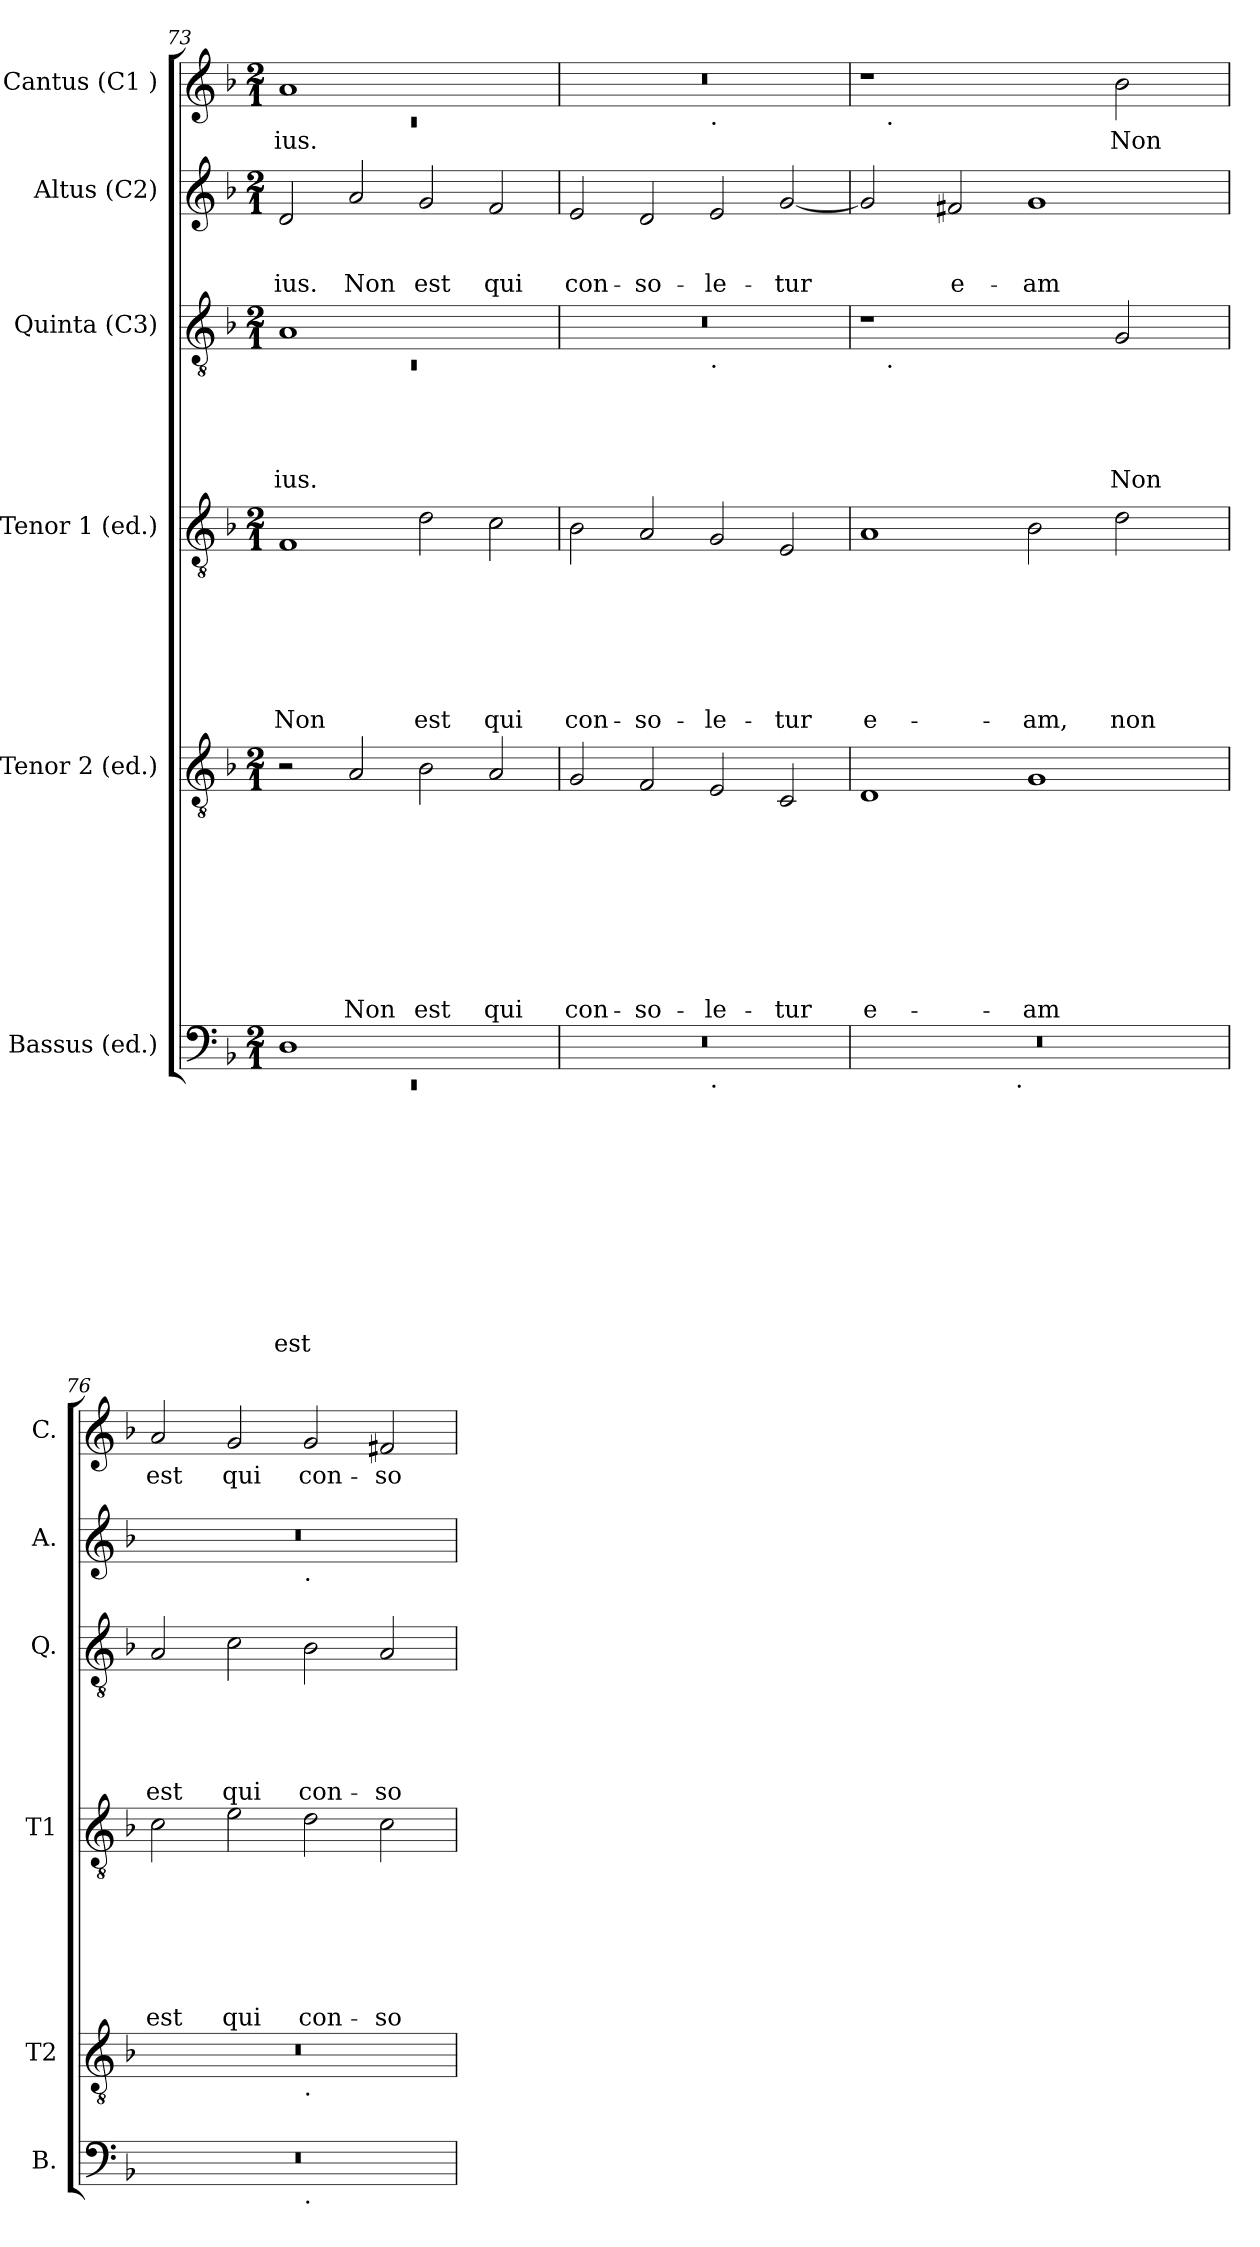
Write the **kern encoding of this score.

**kern	**text	**text	**text	**text	**text	**text	**text	**text	**text	**text	**text	**kern	**text	**text	**text	**text	**text	**text	**text	**text	**text	**kern	**text	**text	**text	**text	**text	**text	**text	**kern	**text	**text	**text	**text	**text	**kern	**text	**text	**text	**kern	**text
*part6	*part6	*part6	*part6	*part6	*part6	*part6	*part6	*part6	*part6	*part6	*part6	*part5	*part5	*part5	*part5	*part5	*part5	*part5	*part5	*part5	*part5	*part4	*part4	*part4	*part4	*part4	*part4	*part4	*part4	*part3	*part3	*part3	*part3	*part3	*part3	*part2	*part2	*part2	*part2	*part1	*part1
*staff6	*staff6	*staff6	*staff6	*staff6	*staff6	*staff6	*staff6	*staff6	*staff6	*staff6	*staff6	*staff5	*staff5	*staff5	*staff5	*staff5	*staff5	*staff5	*staff5	*staff5	*staff5	*staff4	*staff4	*staff4	*staff4	*staff4	*staff4	*staff4	*staff4	*staff3	*staff3	*staff3	*staff3	*staff3	*staff3	*staff2	*staff2	*staff2	*staff2	*staff1	*staff1
*I"Bassus (ed.)	*	*	*	*	*	*	*	*	*	*	*	*I"Tenor 2 (ed.)	*	*	*	*	*	*	*	*	*	*I"Tenor 1 (ed.)	*	*	*	*	*	*	*	*I"Quinta (C3)	*	*	*	*	*	*I"Altus (C2)	*	*	*	*I"Cantus (C1 )	*
*I'B.	*	*	*	*	*	*	*	*	*	*	*	*I'T2	*	*	*	*	*	*	*	*	*	*I'T1	*	*	*	*	*	*	*	*I'Q.	*	*	*	*	*	*I'A.	*	*	*	*I'C.	*
*clefF4	*	*	*	*	*	*	*	*	*	*	*	*clefGv2	*	*	*	*	*	*	*	*	*	*clefGv2	*	*	*	*	*	*	*	*clefGv2	*	*	*	*	*	*clefG2	*	*	*	*clefG2	*
*k[b-]	*	*	*	*	*	*	*	*	*	*	*	*k[b-]	*	*	*	*	*	*	*	*	*	*k[b-]	*	*	*	*	*	*	*	*k[b-]	*	*	*	*	*	*k[b-]	*	*	*	*k[b-]	*
*F:	*	*	*	*	*	*	*	*	*	*	*	*F:	*	*	*	*	*	*	*	*	*	*F:	*	*	*	*	*	*	*	*F:	*	*	*	*	*	*F:	*	*	*	*F:	*
*M2/1	*	*	*	*	*	*	*	*	*	*	*	*M2/1	*	*	*	*	*	*	*	*	*	*M2/1	*	*	*	*	*	*	*	*M2/1	*	*	*	*	*	*M2/1	*	*	*	*M2/1	*
=73	=73	=73	=73	=73	=73	=73	=73	=73	=73	=73	=73	=73	=73	=73	=73	=73	=73	=73	=73	=73	=73	=73	=73	=73	=73	=73	=73	=73	=73	=73	=73	=73	=73	=73	=73	=73	=73	=73	=73	=73	=73
*^	*	*	*	*	*	*	*	*	*	*	*	*	*	*	*	*	*	*	*	*	*	*	*	*	*	*	*	*	*	*^	*	*	*	*	*	*	*	*	*	*^	*
!	!LO:N:vis=1	!	!	!	!	!	!	!	!	!	!	!LO:LY:b	!	!	!	!	!	!	!	!	!	!	!	!	!	!	!	!	!	!LO:LY:b	!	!LO:N:vis=1	!	!	!	!	!LO:LY:b	!	!	!	!LO:LY:b	!	!LO:N:vis=1	!LO:LY:b
1D	0rEE	.	.	.	.	.	.	.	.	.	.	est	2r	.	.	.	.	.	.	.	.	.	1F	.	.	.	.	.	.	Non	1A	0rC	.	.	.	.	-ius.	2d/	.	.	-ius.	1a	0rc	-ius.
!	!	!	!	!	!	!	!	!	!	!	!	!	!	!	!	!	!	!	!	!	!	!LO:LY:b	!	!	!	!	!	!	!	!	!	!	!	!	!	!	!	!	!	!	!LO:LY:b	!	!	!
.	.	.	.	.	.	.	.	.	.	.	.	.	2A/	.	.	.	.	.	.	.	.	Non	.	.	.	.	.	.	.	.	.	.	.	.	.	.	.	2a/	.	.	Non	.	.	.
!	!	!	!	!	!	!	!	!	!	!	!	!	!	!	!	!	!	!	!	!	!	!LO:LY:b	!	!	!	!	!	!	!	!LO:LY:b	!	!	!	!	!	!	!	!	!	!	!LO:LY:b	!	!	!
1ryy	.	.	.	.	.	.	.	.	.	.	.	.	2B-\	.	.	.	.	.	.	.	.	est	2d\	.	.	.	.	.	.	est	1ryy	.	.	.	.	.	.	2g/	.	.	est	1ryy	.	.
!	!	!	!	!	!	!	!	!	!	!	!	!	!	!	!	!	!	!	!	!	!	!LO:LY:b	!	!	!	!	!	!	!	!LO:LY:b	!	!	!	!	!	!	!	!	!	!	!LO:LY:b	!	!	!
.	.	.	.	.	.	.	.	.	.	.	.	.	2A/	.	.	.	.	.	.	.	.	qui	2c\	.	.	.	.	.	.	qui	.	.	.	.	.	.	.	2f/	.	.	qui	.	.	.
=74	=74	=74	=74	=74	=74	=74	=74	=74	=74	=74	=74	=74	=74	=74	=74	=74	=74	=74	=74	=74	=74	=74	=74	=74	=74	=74	=74	=74	=74	=74	=74	=74	=74	=74	=74	=74	=74	=74	=74	=74	=74	=74	=74	=74
!	!	!	!	!	!	!	!	!	!	!	!	!	!	!	!	!	!	!	!	!	!	!LO:LY:b	!	!	!	!	!	!	!	!LO:LY:b	!	!	!	!	!	!	!	!	!	!	!LO:LY:b	!	!	!
0r	1ryy	.	.	.	.	.	.	.	.	.	.	.	2G/	.	.	.	.	.	.	.	.	con-	2B-\	.	.	.	.	.	.	con-	0r	1ryy	.	.	.	.	.	2e/	.	.	con-	0r	1ryy	.
!	!	!	!	!	!	!	!	!	!	!	!	!	!	!	!	!	!	!	!	!	!	!LO:LY:b	!	!	!	!	!	!	!	!LO:LY:b	!	!	!	!	!	!	!	!	!	!	!LO:LY:b	!	!	!
.	.	.	.	.	.	.	.	.	.	.	.	.	2F/	.	.	.	.	.	.	.	.	-so-	2A/	.	.	.	.	.	.	-so-	.	.	.	.	.	.	.	2d/	.	.	-so-	.	.	.
!	!	!	!	!	!	!	!	!	!	!	!	!	!	!	!	!	!	!	!	!	!	!	!	!	!	!	!	!	!	!	!	!	!	!	!	!	!	!	!	!	!	!	!LO:TX:b:t=.	!
!	!	!	!	!	!	!	!	!	!	!	!	!	!	!	!	!	!	!	!	!	!	!	!	!	!	!	!	!	!	!	!	!LO:TX:b:t=.	!	!	!	!	!	!	!	!	!	!	!	!
!	!LO:TX:b:t=.	!	!	!	!	!	!	!	!	!	!	!	!	!	!	!	!	!	!	!	!	!	!	!	!	!	!	!	!	!	!	!	!	!	!	!	!	!	!	!	!	!	!	!
!	!	!	!	!	!	!	!	!	!	!	!	!	!	!	!	!	!	!	!	!	!	!LO:LY:b	!	!	!	!	!	!	!	!LO:LY:b	!	!	!	!	!	!	!	!	!	!	!LO:LY:b	!	!	!
.	1ryy	.	.	.	.	.	.	.	.	.	.	.	2E/	.	.	.	.	.	.	.	.	-le-	2G/	.	.	.	.	.	.	-le-	.	1ryy	.	.	.	.	.	2e/	.	.	-le-	.	1ryy	.
!	!	!	!	!	!	!	!	!	!	!	!	!	!	!	!	!	!	!	!	!	!	!LO:LY:b	!	!	!	!	!	!	!	!LO:LY:b	!	!	!	!	!	!	!	!	!	!	!LO:LY:b	!	!	!
.	.	.	.	.	.	.	.	.	.	.	.	.	2C/	.	.	.	.	.	.	.	.	-tur	2E/	.	.	.	.	.	.	-tur	.	.	.	.	.	.	.	[<2g/	.	.	-tur	.	.	.
=75	=75	=75	=75	=75	=75	=75	=75	=75	=75	=75	=75	=75	=75	=75	=75	=75	=75	=75	=75	=75	=75	=75	=75	=75	=75	=75	=75	=75	=75	=75	=75	=75	=75	=75	=75	=75	=75	=75	=75	=75	=75	=75	=75	=75
!	!	!	!	!	!	!	!	!	!	!	!	!	!	!	!	!	!	!	!	!	!	!LO:LY:b:rj	!	!	!	!	!	!	!	!LO:LY:b:rj	!	!	!	!	!	!	!	!	!	!	!	!	!	!
0r	2ryy	.	.	.	.	.	.	.	.	.	.	.	1D	.	.	.	.	.	.	.	.	e-	1A	.	.	.	.	.	.	e-	1r	16.ryy	.	.	.	.	.	2g/]	.	.	.	1r	16.ryy	.
!	!	!	!	!	!	!	!	!	!	!	!	!	!	!	!	!	!	!	!	!	!	!	!	!	!	!	!	!	!	!	!	!	!	!	!	!	!	!	!	!	!	!	!LO:TX:b:t=.	!
!	!	!	!	!	!	!	!	!	!	!	!	!	!	!	!	!	!	!	!	!	!	!	!	!	!	!	!	!	!	!	!	!LO:TX:b:t=.	!	!	!	!	!	!	!	!	!	!	!	!
.	.	.	.	.	.	.	.	.	.	.	.	.	.	.	.	.	.	.	.	.	.	.	.	.	.	.	.	.	.	.	.	1ryy	.	.	.	.	.	.	.	.	.	.	1ryy	.
!	!	!	!	!	!	!	!	!	!	!	!	!	!	!	!	!	!	!	!	!	!	!	!	!	!	!	!	!	!	!	!	!	!	!	!	!	!	!	!	!	!LO:LY:b	!	!	!
.	4...ryy	.	.	.	.	.	.	.	.	.	.	.	.	.	.	.	.	.	.	.	.	.	.	.	.	.	.	.	.	.	.	.	.	.	.	.	.	2f#X/	.	.	e-	.	.	.
!	!LO:TX:b:t=.	!	!	!	!	!	!	!	!	!	!	!	!	!	!	!	!	!	!	!	!	!	!	!	!	!	!	!	!	!	!	!	!	!	!	!	!	!	!	!	!	!	!	!
.	1ryy	.	.	.	.	.	.	.	.	.	.	.	.	.	.	.	.	.	.	.	.	.	.	.	.	.	.	.	.	.	.	.	.	.	.	.	.	.	.	.	.	.	.	.
!	!	!	!	!	!	!	!	!	!	!	!	!	!	!	!	!	!	!	!	!	!	!LO:LY:b	!	!	!	!	!	!	!	!LO:LY:b	!	!	!	!	!	!	!	!	!	!	!LO:LY:b	!	!	!
.	.	.	.	.	.	.	.	.	.	.	.	.	1G	.	.	.	.	.	.	.	.	-am	2B-\	.	.	.	.	.	.	-am,	2ryy	.	.	.	.	.	.	1g	.	.	-am	2ryy	.	.
.	.	.	.	.	.	.	.	.	.	.	.	.	.	.	.	.	.	.	.	.	.	.	.	.	.	.	.	.	.	.	.	2ryy	.	.	.	.	.	.	.	.	.	.	2ryy	.
!	!	!	!	!	!	!	!	!	!	!	!	!	!	!	!	!	!	!	!	!	!	!	!	!	!	!	!	!	!	!LO:LY:b	!	!	!	!	!	!	!LO:LY:b	!	!	!	!	!	!	!LO:LY:b
.	.	.	.	.	.	.	.	.	.	.	.	.	.	.	.	.	.	.	.	.	.	.	2d\	.	.	.	.	.	.	non	2G/	.	.	.	.	.	Non	.	.	.	.	2b-\	.	Non
.	.	.	.	.	.	.	.	.	.	.	.	.	.	.	.	.	.	.	.	.	.	.	.	.	.	.	.	.	.	.	.	4ryy	.	.	.	.	.	.	.	.	.	.	4ryy	.
.	.	.	.	.	.	.	.	.	.	.	.	.	.	.	.	.	.	.	.	.	.	.	.	.	.	.	.	.	.	.	.	8ryy	.	.	.	.	.	.	.	.	.	.	8ryy	.
.	32ryy	.	.	.	.	.	.	.	.	.	.	.	.	.	.	.	.	.	.	.	.	.	.	.	.	.	.	.	.	.	.	32ryy	.	.	.	.	.	.	.	.	.	.	32ryy	.
!!LO:PB:g=z
=76	=76	=76	=76	=76	=76	=76	=76	=76	=76	=76	=76	=76	=76	=76	=76	=76	=76	=76	=76	=76	=76	=76	=76	=76	=76	=76	=76	=76	=76	=76	=76	=76	=76	=76	=76	=76	=76	=76	=76	=76	=76	=76	=76	=76
!	!	!	!	!	!	!	!	!	!	!	!	!	!	!	!	!	!	!	!	!	!	!	!	!	!	!	!	!	!	!LO:LY:b	!	!	!	!	!	!	!LO:LY:b	!	!	!	!	!	!	!LO:LY:b
*	*	*	*	*	*	*	*	*	*	*	*	*	*^	*	*	*	*	*	*	*	*	*	*	*	*	*	*	*	*	*	*v	*v	*	*	*	*	*	*^	*	*	*	*v	*v	*
0r	1ryy	.	.	.	.	.	.	.	.	.	.	.	0r	1ryy	.	.	.	.	.	.	.	.	.	2c\	.	.	.	.	.	.	est	2A/	.	.	.	.	est	0r	1ryy	.	.	.	2a/	est
!	!	!	!	!	!	!	!	!	!	!	!	!	!	!	!	!	!	!	!	!	!	!	!	!	!	!	!	!	!	!	!LO:LY:b	!	!	!	!	!	!LO:LY:b	!	!	!	!	!	!	!LO:LY:b
.	.	.	.	.	.	.	.	.	.	.	.	.	.	.	.	.	.	.	.	.	.	.	.	2e\	.	.	.	.	.	.	qui	2c\	.	.	.	.	qui	.	.	.	.	.	2g/	qui
!	!	!	!	!	!	!	!	!	!	!	!	!	!	!	!	!	!	!	!	!	!	!	!	!	!	!	!	!	!	!	!	!	!	!	!	!	!	!	!LO:TX:b:t=.	!	!	!	!	!
!	!	!	!	!	!	!	!	!	!	!	!	!	!	!LO:TX:b:t=.	!	!	!	!	!	!	!	!	!	!	!	!	!	!	!	!	!	!	!	!	!	!	!	!	!	!	!	!	!	!
!	!LO:TX:b:t=.	!	!	!	!	!	!	!	!	!	!	!	!	!	!	!	!	!	!	!	!	!	!	!	!	!	!	!	!	!	!	!	!	!	!	!	!	!	!	!	!	!	!	!
!	!	!	!	!	!	!	!	!	!	!	!	!	!	!	!	!	!	!	!	!	!	!	!	!	!	!	!	!	!	!	!LO:LY:b	!	!	!	!	!	!LO:LY:b	!	!	!	!	!	!	!LO:LY:b
.	1ryy	.	.	.	.	.	.	.	.	.	.	.	.	1ryy	.	.	.	.	.	.	.	.	.	2d\	.	.	.	.	.	.	con-	2B-\	.	.	.	.	con-	.	1ryy	.	.	.	2g/	con-
!	!	!	!	!	!	!	!	!	!	!	!	!	!	!	!	!	!	!	!	!	!	!	!	!	!	!	!	!	!	!	!LO:LY:b	!	!	!	!	!	!LO:LY:b	!	!	!	!	!	!	!LO:LY:b
.	.	.	.	.	.	.	.	.	.	.	.	.	.	.	.	.	.	.	.	.	.	.	.	2c\	.	.	.	.	.	.	-so-	2A/	.	.	.	.	-so-	.	.	.	.	.	2f#X/	-so-
*v	*v	*	*	*	*	*	*	*	*	*	*	*	*	*	*	*	*	*	*	*	*	*	*	*	*	*	*	*	*	*	*	*	*	*	*	*	*	*v	*v	*	*	*	*	*
*	*	*	*	*	*	*	*	*	*	*	*	*v	*v	*	*	*	*	*	*	*	*	*	*	*	*	*	*	*	*	*	*	*	*	*	*	*	*	*	*	*	*	*
=	=	=	=	=	=	=	=	=	=	=	=	=	=	=	=	=	=	=	=	=	=	=	=	=	=	=	=	=	=	=	=	=	=	=	=	=	=	=	=	=	=
*-	*-	*-	*-	*-	*-	*-	*-	*-	*-	*-	*-	*-	*-	*-	*-	*-	*-	*-	*-	*-	*-	*-	*-	*-	*-	*-	*-	*-	*-	*-	*-	*-	*-	*-	*-	*-	*-	*-	*-	*-	*-
